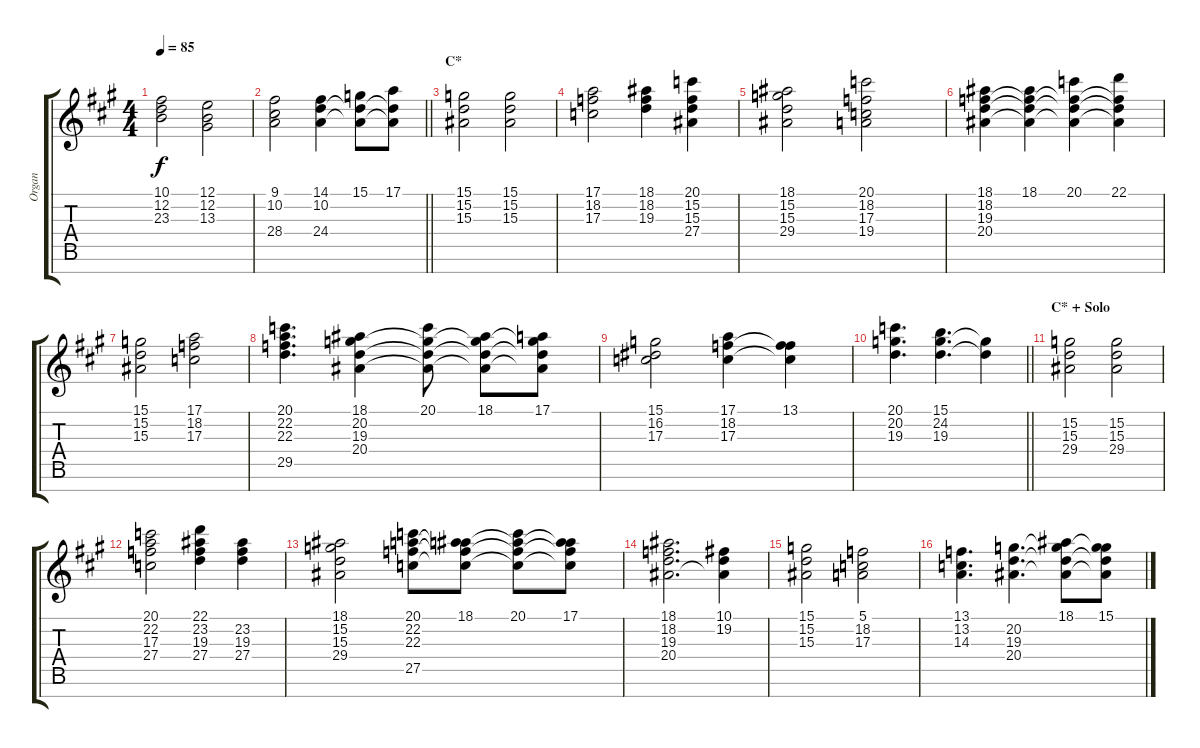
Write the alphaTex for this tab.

\track ("Organ" "Organ") {instrument percussiveorgan}
\staff {score tabs}
\tuning (E4 B3 G3 D3 A2 E2 B1) {hide}
\ts (4 4)
\tempo 85
\clef g2
\ks a
(10.1 12.2 23.3).2{dy f} (12.1 12.2 13.3).2 |
\barLineRight lightlight
(9.1 10.2 28.4).2 (14.1 10.2 24.4).4 (15.1 10.2{t} 24.4{t}).8 (17.1 10.2{t} 24.4{t}).8 |
\section ("" "C*")
(15.1 15.2 15.3).2 (15.1 15.2 15.3).2 |
(17.1 18.2 17.3).2 (18.1 18.2 19.3).4 (20.1 15.2 15.3 27.4).4 |
(18.1 15.2 15.3 29.4).2 (20.1 18.2 17.3 19.4).2 |
(18.1 18.2 19.3 20.4).4 (18.1 18.2{t} 19.3{t} 20.4{t}).4 (20.1 18.2{t} 19.3{t} 20.4{t}).4 (22.1 18.2{t} 19.3{t} 20.4{t}).4 |
(15.1 15.2 15.3).2 (17.1 18.2 17.3).2 |
(20.1 22.2 22.3 29.5).4{d} (18.1 20.2 19.3 20.4).4 (20.1 20.2{t} 19.3{t} 20.4{t}).8 (18.1 20.2{t} 19.3{t} 20.4{t}).8 (17.1 20.2{t} 19.3{t} 20.4{t}).8 |
(15.1 16.2 17.3).2 (17.1 18.2 17.3).4 (13.1 18.2{t} 17.3{t}).4 |
\barLineRight lightlight
(20.1 20.2 19.3).4{d} (15.1 24.2 19.3).4{d} (15.1{t} 19.3{t}).4 |
\section ("" "C* + Solo")
(15.2 15.3 29.4).2 (15.2 15.3 29.4).2 |
(20.1 22.2 17.3 27.4).2 (22.1 23.2 19.3 27.4).4 (23.2 19.3 27.4).4 |
(18.1 15.2 15.3 29.4).2 (20.1 22.2 22.3 27.5).8 (18.1 22.2{t} 22.3{t} 27.5{t}).8 (20.1 22.2{t} 22.3{t} 27.5{t}).8 (17.1 22.2{t} 22.3{t} 27.5{t}).8 |
(18.1 18.2 19.3 20.4).2{d} (10.1 19.2 20.4{t}).4 |
(15.1 15.2 15.3).2 (5.1 18.2 17.3).2 |
(13.1 13.2 14.3).4{d} (20.2 19.3 20.4).4{d} (18.1 20.2{t} 19.3{t} 20.4{t}).8 (15.1 20.2{t} 19.3{t} 20.4{t}).8
